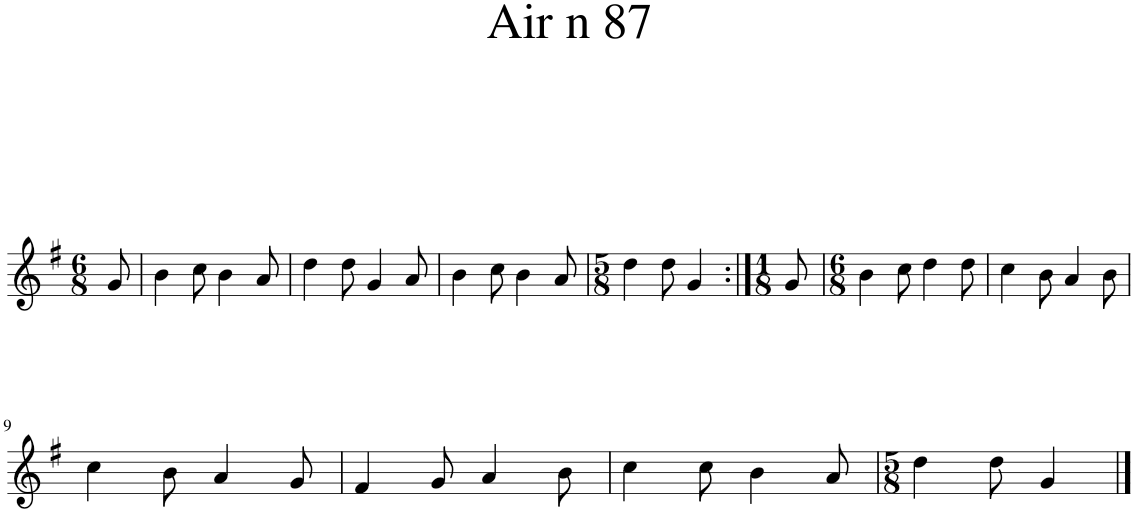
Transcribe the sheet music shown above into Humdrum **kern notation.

**kern
*part1
*staff1
*I"Piano
*I'Pno.
*clefG2
*k[f#]
*M6/8
=1
8g/
=2
4b\
8cc\
4b\
8a/
=3
4dd\
8dd\
4g/
8a/
=4
4b\
8cc\
4b\
8a/
=5
*M5/8
4dd\
8dd\
4g/
=6:|!
*M1/8
8g/
=7
*M6/8
4b\
8cc\
4dd\
8dd\
=8
4cc\
8b\
4a/
8b\
!!LO:LB:g=z
=9
4cc\
8b\
4a/
8g/
=10
4f#/
8g/
4a/
8b\
=11
4cc\
8cc\
4b\
8a/
=12
*M5/8
4dd\
8dd\
4g/
==
*-
